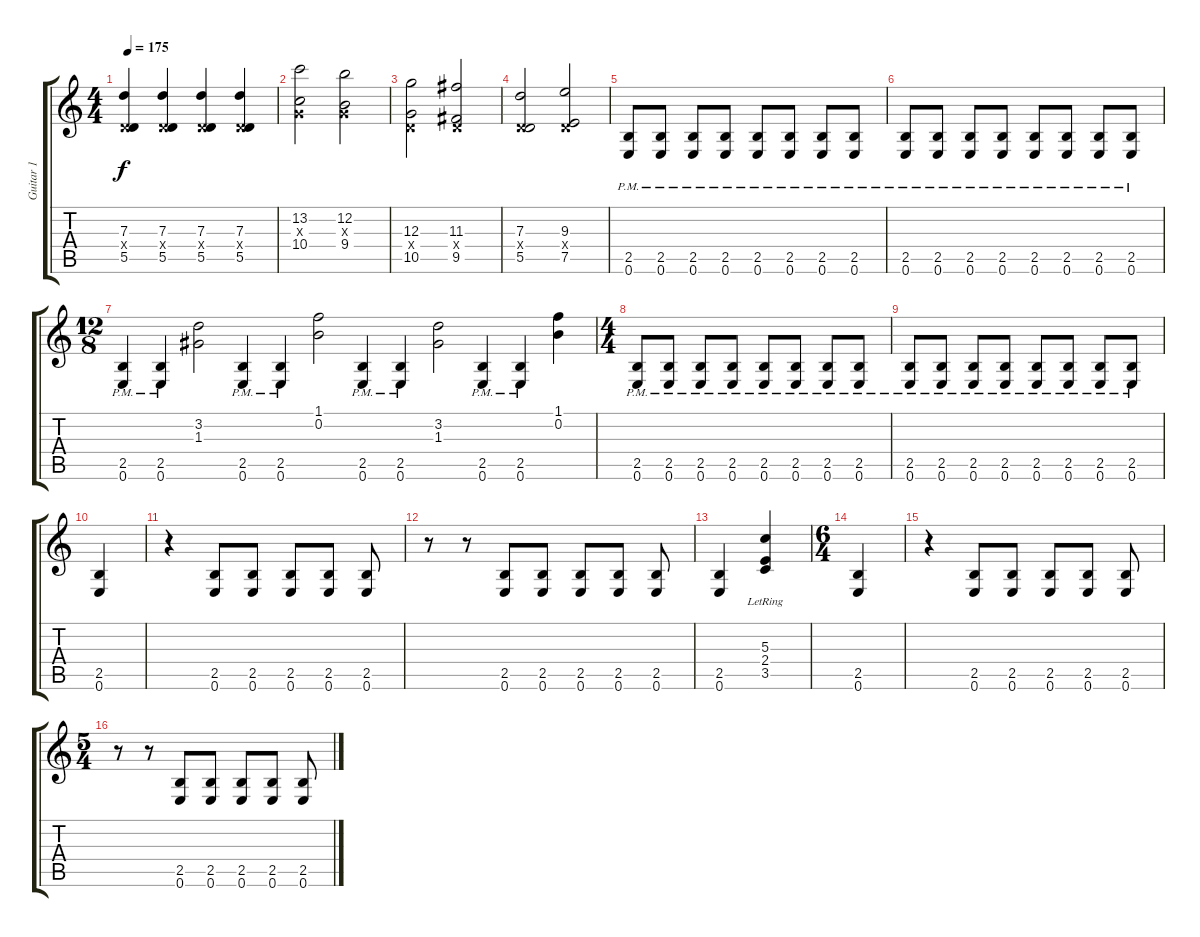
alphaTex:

\track ("Guitar 1" "Guitar 1") {instrument distortionguitar}
\staff {score tabs}
\tuning (E4 B3 G3 D3 A2 E2) {hide}
\ts (4 4)
\tempo 175
\clef g2
\ks c
(7.3 0.4{x} 5.5).4{dy f} (7.3 0.4{x} 5.5).4 (7.3 0.4{x} 5.5).4 (7.3 0.4{x} 5.5).4 |
(13.2 0.3{x} 10.4).2 (12.2 0.3{x} 9.4).2 |
(12.3 0.4{x} 10.5).2 (11.3 0.4{x} 9.5).2 |
(7.3 0.4{x} 5.5).2 (9.3 0.4{x} 7.5).2 |
(2.5{pm} 0.6{pm}).8 (2.5{pm} 0.6{pm}).8 (2.5{pm} 0.6{pm}).8 (2.5{pm} 0.6{pm}).8 (2.5{pm} 0.6{pm}).8 (2.5{pm} 0.6{pm}).8 (2.5{pm} 0.6{pm}).8 (2.5{pm} 0.6{pm}).8 |
(2.5{pm} 0.6{pm}).8 (2.5{pm} 0.6{pm}).8 (2.5{pm} 0.6{pm}).8 (2.5{pm} 0.6{pm}).8 (2.5{pm} 0.6{pm}).8 (2.5{pm} 0.6{pm}).8 (2.5{pm} 0.6{pm}).8 (2.5{pm} 0.6{pm}).8 |
\ts (12 8)
(2.5{pm} 0.6{pm}).4 (2.5{pm} 0.6{pm}).4 (3.2 1.3).2 (2.5{pm} 0.6{pm}).4 (2.5{pm} 0.6{pm}).4 (1.1 0.2).2 (2.5{pm} 0.6{pm}).4 (2.5{pm} 0.6{pm}).4 (3.2 1.3).2 (2.5{pm} 0.6{pm}).4 (2.5{pm} 0.6{pm}).4 (1.1 0.2).4 |
\ts (4 4)
(2.5{pm} 0.6{pm}).8 (2.5{pm} 0.6{pm}).8 (2.5{pm} 0.6{pm}).8 (2.5{pm} 0.6{pm}).8 (2.5{pm} 0.6{pm}).8 (2.5{pm} 0.6{pm}).8 (2.5{pm} 0.6{pm}).8 (2.5{pm} 0.6{pm}).8 |
(2.5{pm} 0.6{pm}).8 (2.5{pm} 0.6{pm}).8 (2.5{pm} 0.6{pm}).8 (2.5{pm} 0.6{pm}).8 (2.5{pm} 0.6{pm}).8 (2.5{pm} 0.6{pm}).8 (2.5{pm} 0.6{pm}).8 (2.5{pm} 0.6{pm}).8 |
(2.5 0.6).4 |
r.4 (2.5 0.6).8 (2.5 0.6).8 (2.5 0.6).8 (2.5 0.6).8 (2.5 0.6).8 |
r.8 r.8 (2.5 0.6).8 (2.5 0.6).8 (2.5 0.6).8 (2.5 0.6).8 (2.5 0.6).8 |
(2.5 0.6).4 (5.3 2.4{lr} 3.5).4 |
\ts (6 4)
(2.5 0.6).4 |
r.4 (2.5 0.6).8 (2.5 0.6).8 (2.5 0.6).8 (2.5 0.6).8 (2.5 0.6).8 |
\ts (5 4)
r.8 r.8 (2.5 0.6).8 (2.5 0.6).8 (2.5 0.6).8 (2.5 0.6).8 (2.5 0.6).8
